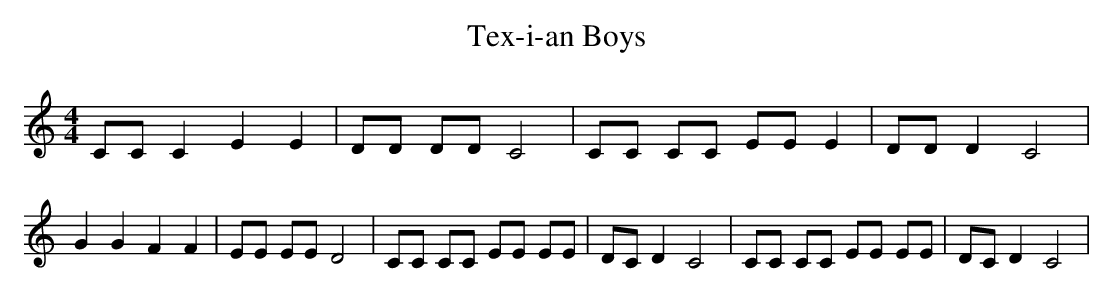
X:1
T:Tex-i-an Boys
M:4/4
L:1/8
K:C
 CC C2 E2 E2| DD DD C4| CC CC EE E2| DD D2 C4| G2 G2 F2 F2| EE EE D4|\
 CC CC EE EE| DC D2 C4| CC CC EE EE| DC D2 C4|
